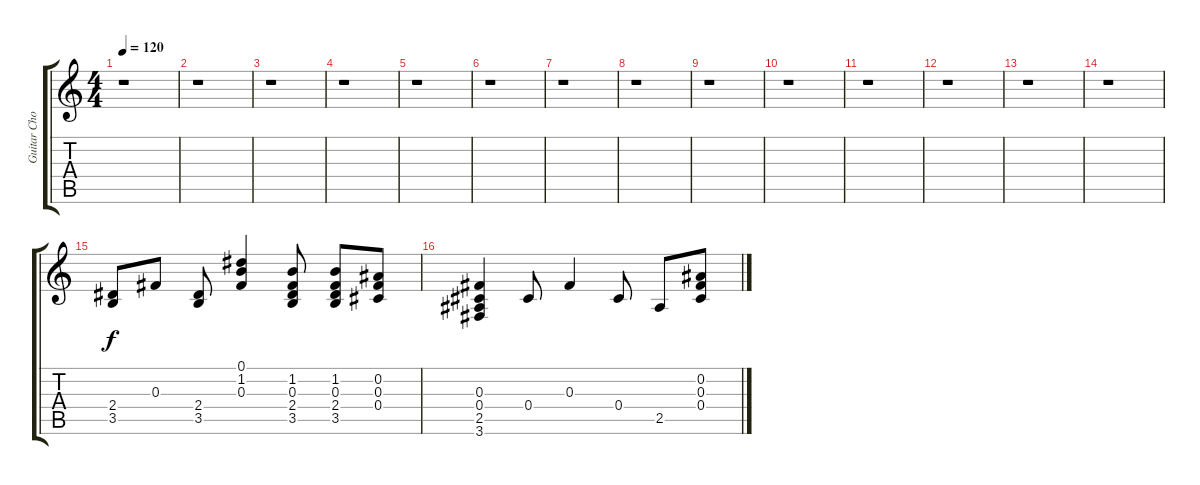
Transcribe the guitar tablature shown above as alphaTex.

\track ("Guitar Chorus (Duff)" "Guitar Cho") {instrument acousticguitarnylon}
\staff {score tabs}
\tuning (Eb4 Bb3 Gb3 Db3 Ab2 Eb2) {hide}
\ts (4 4)
\tempo 120
\clef g2
\ks c
r.1{dy f} |
r.1 |
r.1 |
r.1 |
r.1 |
r.1 |
r.1 |
r.1 |
r.1 |
r.1 |
r.1 |
r.1 |
r.1 |
r.1 |
(2.4 3.5).8 0.3.8 (2.4 3.5).8 (0.1 1.2 0.3).4 (1.2 0.3 2.4 3.5).8 (1.2 0.3 2.4 3.5).8 (0.2 0.3 0.4).8 |
(0.3 0.4 2.5 3.6).4 0.4.8 0.3.4 0.4.8 2.5.8 (0.2 0.3 0.4).8
